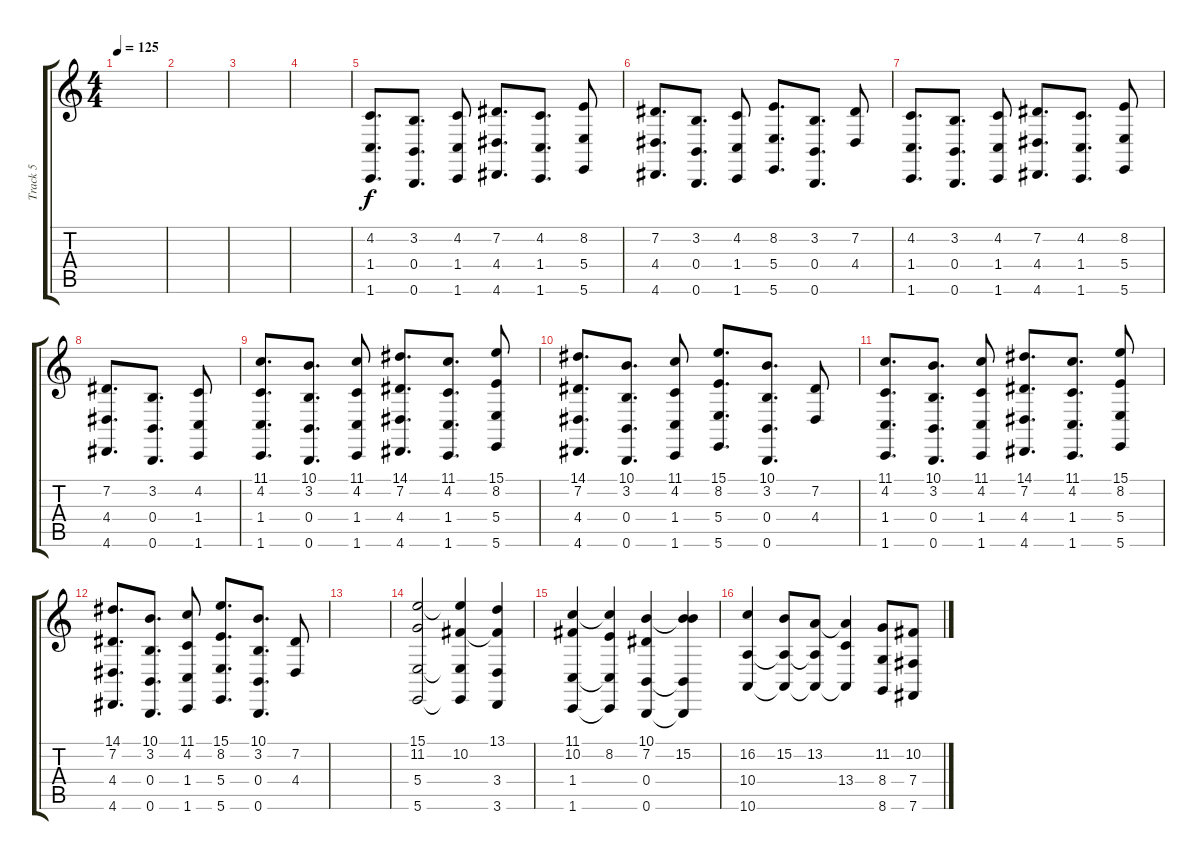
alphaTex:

\track ("Track 5" "Track 5") {instrument stringensemble1}
\staff {score tabs}
\tuning (Db4 Ab3 E3 B2 Gb2 B1) {hide}
\ts (4 4)
\tempo 125
\clef g2
\ks c
|
|
|
|
(4.2 1.4 1.6).8{d} (3.2 0.4 0.6).8{d} (4.2 1.4 1.6).8 (7.2 4.4 4.6).8{d} (4.2 1.4 1.6).8{d} (8.2 5.4 5.6).8 |
(7.2 4.4 4.6).8{d} (3.2 0.4 0.6).8{d} (4.2 1.4 1.6).8 (8.2 5.4 5.6).8{d} (3.2 0.4 0.6).8{d} (7.2 4.4).8 |
(4.2 1.4 1.6).8{d} (3.2 0.4 0.6).8{d} (4.2 1.4 1.6).8 (7.2 4.4 4.6).8{d} (4.2 1.4 1.6).8{d} (8.2 5.4 5.6).8 |
(7.2 4.4 4.6).8{d} (3.2 0.4 0.6).8{d} (4.2 1.4 1.6).8 |
(11.1 4.2 1.4 1.6).8{d} (10.1 3.2 0.4 0.6).8{d} (11.1 4.2 1.4 1.6).8 (14.1 7.2 4.4 4.6).8{d} (11.1 4.2 1.4 1.6).8{d} (15.1 8.2 5.4 5.6).8 |
(14.1 7.2 4.4 4.6).8{d} (10.1 3.2 0.4 0.6).8{d} (11.1 4.2 1.4 1.6).8 (15.1 8.2 5.4 5.6).8{d} (10.1 3.2 0.4 0.6).8{d} (7.2 4.4).8 |
(11.1 4.2 1.4 1.6).8{d} (10.1 3.2 0.4 0.6).8{d} (11.1 4.2 1.4 1.6).8 (14.1 7.2 4.4 4.6).8{d} (11.1 4.2 1.4 1.6).8{d} (15.1 8.2 5.4 5.6).8 |
(14.1 7.2 4.4 4.6).8{d} (10.1 3.2 0.4 0.6).8{d} (11.1 4.2 1.4 1.6).8 (15.1 8.2 5.4 5.6).8{d} (10.1 3.2 0.4 0.6).8{d} (7.2 4.4).8 |
|
(15.1 11.2 5.4 5.6).2 (15.1{t} 10.2 5.4{t} 5.6{t}).4 (13.1 10.2{t} 3.4 3.6).4 |
(11.1 10.2 1.4 1.6).4 (11.1{t} 8.2 1.4{t} 1.6{t}).4 (10.1 7.2 0.4 0.6).4 (10.1{t} 15.2 0.4{t} 0.6{t}).4 |
(16.2 10.4 10.6).4 (15.2 10.4{t} 10.6{t}).8 (13.2 10.4{t} 10.6{t}).8 (13.2{t} 13.4 10.6{t}).4 (11.2 8.4 8.6).8 (10.2 7.4 7.6).8
